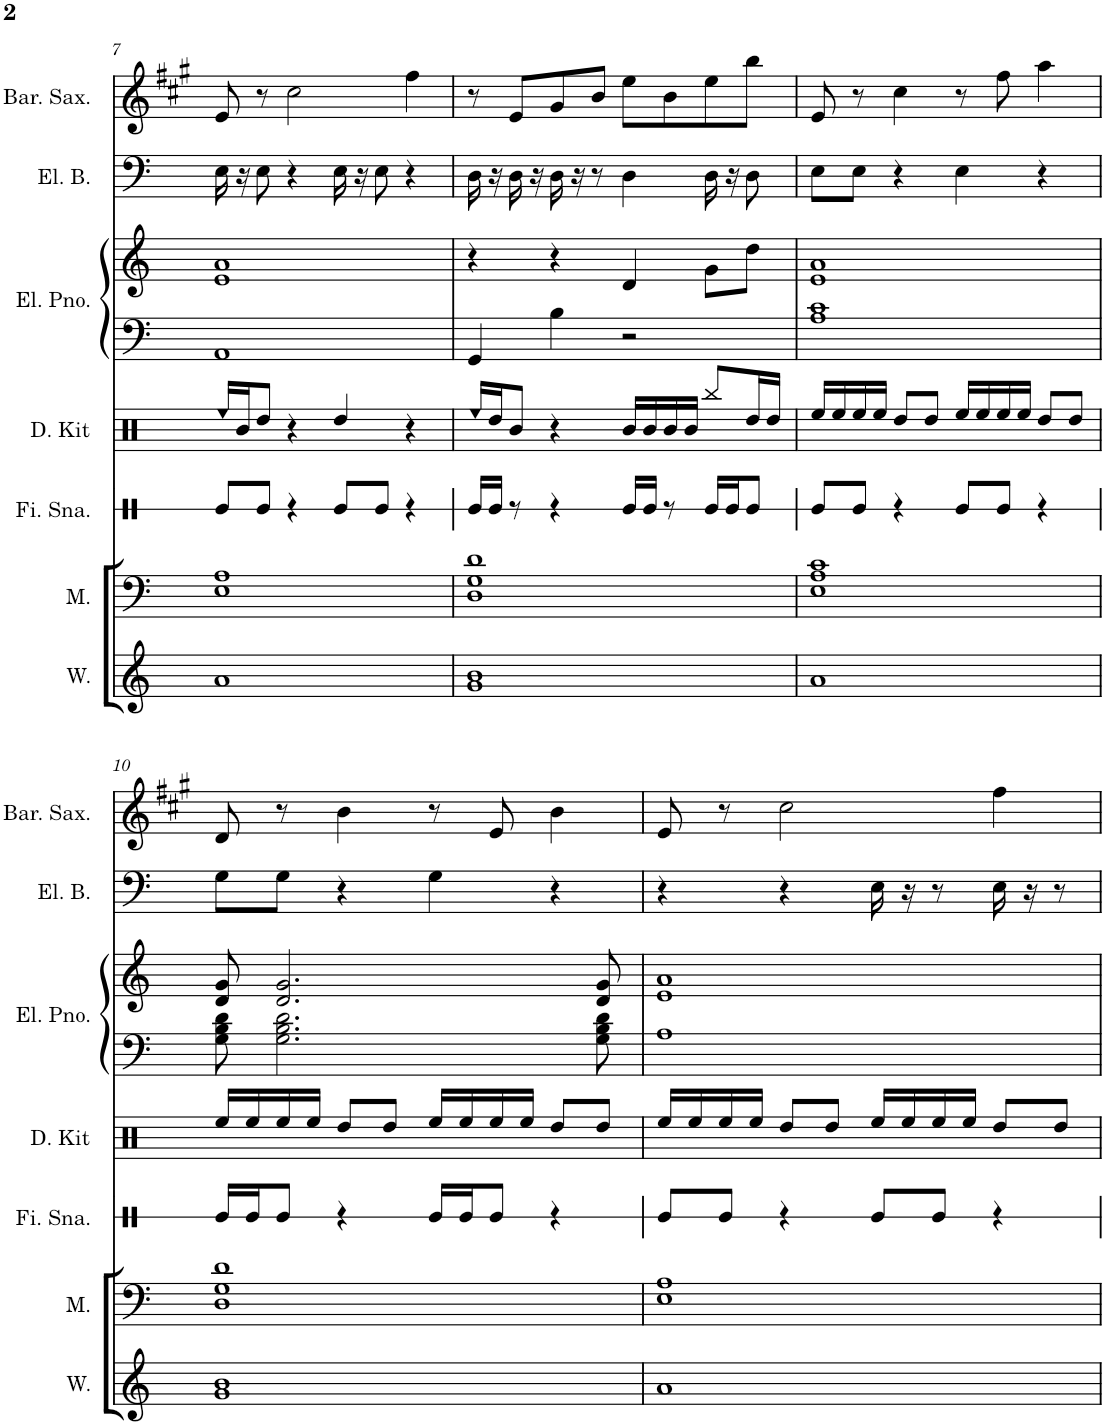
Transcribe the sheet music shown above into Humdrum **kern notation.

**kern	**kern	**kern	**kern	**kern	**kern	**kern	**kern
*part7	*part6	*part5	*part4	*part3	*part3	*part2	*part1
*staff8	*staff7	*staff6	*staff5	*staff4	*staff3	*staff2	*staff1
*I"Women	*I"Men	*I"Finger Snap	*I"Drum Kit	*I"Electric Piano	*	*I"Electric Bass	*I"Baritone Saxophone
*I'W.	*I'M.	*I'Fi. Sna.	*I'D. Kit	*I'El. Pno.	*	*I'El. B.	*I'Bar. Sax.
!!LO:PB:g=z
*clefG2	*clefF4	*clefX	*clefX	*clefF4	*clefG2	*clefF4	*clefG2
*	*	*	*	*	*	*Trd7c12	*Trd12c21
*k[]	*k[]	*k[]	*k[]	*k[]	*k[]	*k[]	*k[f#c#g#]
*M4/4	*M4/4	*M4/4	*M4/4	*M4/4	*M4/4	*M4/4	*M4/4
=7	=7	=7	=7	=7	=7	=7	=7
1a	1E 1A	8Re/L	16Ree/LL	1AA	1e 1a	16E\	8e/
.	.	.	16R/J	.	.	16r	.
.	.	8Re/J	8Rdd/J	.	.	8E\	8r
.	.	4r	4r	.	.	4r	2cc#\
.	.	8Re/L	4Rdd/	.	.	16E\	.
.	.	.	.	.	.	16r	.
.	.	8Re/J	.	.	.	8E\	.
.	.	4r	4r	.	.	4r	4ff#\
=8	=8	=8	=8	=8	=8	=8	=8
1g 1b	1D 1G 1d	16Re/LL	16Ree/LL	4GG/	4r	16D\	8r
.	.	16Re/JJ	16Rdd/J	.	.	16r	.
.	.	8r	8R/J	.	.	16D\	8e/L
.	.	.	.	.	.	16r	.
.	.	4r	4r	4B\	4r	16D\	8g#/
.	.	.	.	.	.	16r	.
.	.	.	.	.	.	8r	8b/J
.	.	16Re/LL	16R/LL	2r	4d/	4D\	8ee\L
.	.	16Re/JJ	16R/	.	.	.	.
.	.	8r	16R/	.	.	.	8b\
.	.	.	16R/JJ	.	.	.	.
.	.	16Re/LL	8Rbb/L	.	8g\L	16D\	8ee\
.	.	16Re/J	.	.	.	16r	.
.	.	8Re/J	16Rdd/L	.	8dd\J	8D\	8bb\J
.	.	.	16Rdd/JJ	.	.	.	.
=9	=9	=9	=9	=9	=9	=9	=9
1a	1E 1A 1c	8Re/L	16Ree/LL	1A 1c	1e 1a	8E\L	8e/
.	.	.	16Ree/	.	.	.	.
.	.	8Re/J	16Ree/	.	.	8E\J	8r
.	.	.	16Ree/JJ	.	.	.	.
.	.	4r	8Rdd/L	.	.	4r	4cc#\
.	.	.	8Rdd/J	.	.	.	.
.	.	8Re/L	16Ree/LL	.	.	4E\	8r
.	.	.	16Ree/	.	.	.	.
.	.	8Re/J	16Ree/	.	.	.	8ff#\
.	.	.	16Ree/JJ	.	.	.	.
.	.	4r	8Rdd/L	.	.	4r	4aa\
.	.	.	8Rdd/J	.	.	.	.
!!LO:LB:g=z
=10	=10	=10	=10	=10	=10	=10	=10
1g 1b	1D 1G 1d	16Re/LL	16Ree/LL	8G\ 8B\ 8d\	8d/ 8g/	8G\L	8d/
.	.	16Re/J	16Ree/	.	.	.	.
.	.	8Re/J	16Ree/	2.G\ 2.B\ 2.d\	2.d/ 2.g/	8G\J	8r
.	.	.	16Ree/JJ	.	.	.	.
.	.	4r	8Rdd/L	.	.	4r	4b\
.	.	.	8Rdd/J	.	.	.	.
.	.	16Re/LL	16Ree/LL	.	.	4G\	8r
.	.	16Re/J	16Ree/	.	.	.	.
.	.	8Re/J	16Ree/	.	.	.	8e/
.	.	.	16Ree/JJ	.	.	.	.
.	.	4r	8Rdd/L	.	.	4r	4b\
.	.	.	8Rdd/J	8G\ 8B\ 8d\	8d/ 8g/	.	.
=11	=11	=11	=11	=11	=11	=11	=11
1a	1E 1A	8Re/L	16Ree/LL	1A	1e 1a	4r	8e/
.	.	.	16Ree/	.	.	.	.
.	.	8Re/J	16Ree/	.	.	.	8r
.	.	.	16Ree/JJ	.	.	.	.
.	.	4r	8Rdd/L	.	.	4r	2cc#\
.	.	.	8Rdd/J	.	.	.	.
.	.	8Re/L	16Ree/LL	.	.	16E\	.
.	.	.	16Ree/	.	.	16r	.
.	.	8Re/J	16Ree/	.	.	8r	.
.	.	.	16Ree/JJ	.	.	.	.
.	.	4r	8Rdd/L	.	.	16E\	4ff#\
.	.	.	.	.	.	16r	.
.	.	.	8Rdd/J	.	.	8r	.
=	=	=	=	=	=	=	=
*-	*-	*-	*-	*-	*-	*-	*-
